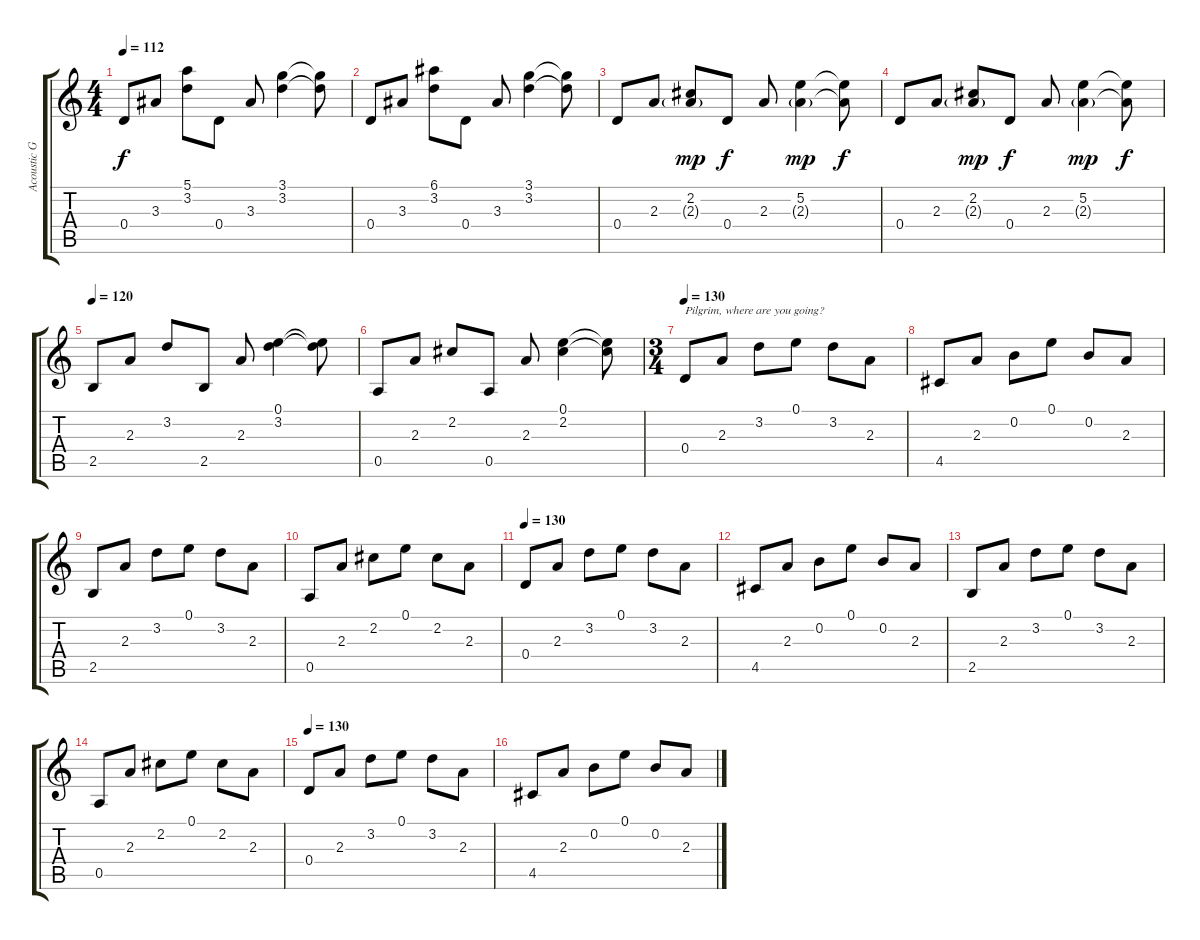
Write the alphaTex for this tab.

\track ("Acoustic Guitar 1" "Acoustic G") {instrument acousticguitarsteel}
\staff {score tabs}
\tuning (E4 B3 G3 D3 A2 E2) {hide}
\ts (4 4)
\tempo 112
\clef g2
\ks c
0.4.8{dy f} 3.3.8 (5.1 3.2).8 0.4.8 3.3.8 (3.1 3.2).4 (3.1{t} 3.2{t}).8 |
0.4.8 3.3.8 (6.1 3.2).8 0.4.8 3.3.8 (3.1 3.2).4 (3.1{t} 3.2{t}).8 |
0.4.8 2.3.8 (2.2 2.3{g}).8{dy mp} 0.4.8{dy f} 2.3.8 (5.2 2.3{g}).4{dy mp} (5.2{t} 2.3{t}).8{dy f} |
0.4.8 2.3.8 (2.2 2.3{g}).8{dy mp} 0.4.8{dy f} 2.3.8 (5.2 2.3{g}).4{dy mp} (5.2{t} 2.3{t}).8{dy f} |
\tempo 120
2.5.8 2.3.8 3.2.8 2.5.8 2.3.8 (0.1 3.2).4 (0.1{t} 3.2{t}).8 |
0.5.8 2.3.8 2.2.8 0.5.8 2.3.8 (0.1 2.2).4 (0.1{t} 2.2{t}).8 |
\ts (3 4)
\tempo 130
0.4.8{txt "Pilgrim, where are you going?"} 2.3.8 3.2.8 0.1.8 3.2.8 2.3.8 |
4.5.8 2.3.8 0.2.8 0.1.8 0.2.8 2.3.8 |
2.5.8 2.3.8 3.2.8 0.1.8 3.2.8 2.3.8 |
0.5.8 2.3.8 2.2.8 0.1.8 2.2.8 2.3.8 |
\tempo 130
0.4.8 2.3.8 3.2.8 0.1.8 3.2.8 2.3.8 |
4.5.8 2.3.8 0.2.8 0.1.8 0.2.8 2.3.8 |
2.5.8 2.3.8 3.2.8 0.1.8 3.2.8 2.3.8 |
0.5.8 2.3.8 2.2.8 0.1.8 2.2.8 2.3.8 |
\tempo 130
0.4.8 2.3.8 3.2.8 0.1.8 3.2.8 2.3.8 |
4.5.8 2.3.8 0.2.8 0.1.8 0.2.8 2.3.8
